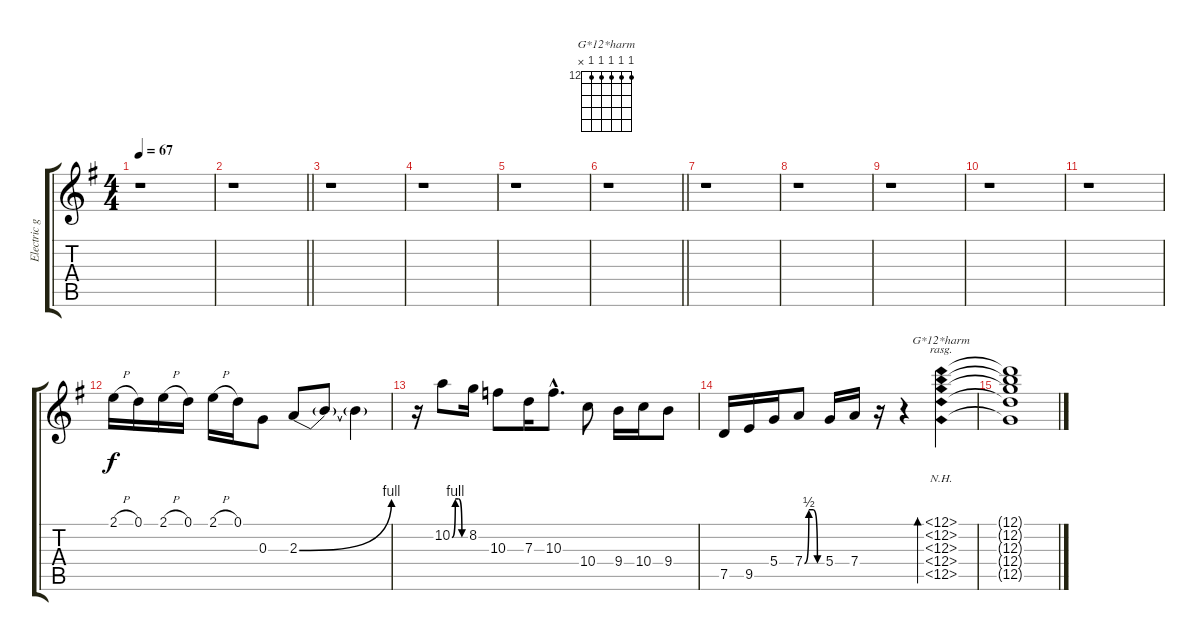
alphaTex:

\track ("Electric guitar (open G) - Felder solo" "Electric g") {instrument electricguitarjazz}
\staff {score tabs}
\tuning (D4 B3 G3 D3 G2 D2) {hide}
\chord ("G*12*harm" 12 12 12 12 12 x) {firstfret 12 barre 0}
\ts (4 4)
\tempo 67
\clef g2
\ks g
r.1{dy f} |
\barLineRight lightlight
r.1 |
r.1 |
r.1 |
r.1 |
\barLineRight lightlight
r.1 |
r.1 |
r.1 |
r.1 |
r.1 |
r.1 |
2.1{h}.16 0.1.16 2.1{h}.16 0.1.16 2.1{h}.16 0.1.16 0.3.8 2.3{be (bend 0 0 60 4)}.8 2.3{t}.8 2.3{t}.4 |
r.16 10.2{be (custom 0 0 15 4 30 4 45 0 60 0)}.8 8.2.16 10.3.8 7.3.16 10.3{hac}.8{d} 10.4.8 9.4.16 10.4.16 9.4.8 |
7.5.16 9.5.16 5.4.16 7.4{be (custom 0 0 15 2 30 2 45 0 60 0)}.8 5.4.16 7.4.16 r.16 r.4 (12.1{nh} 12.2{nh} 12.3{nh} 12.4{nh} 12.5{nh}).4{bd 120 ch "G*12*harm" rasg ii} |
(12.1{t} 12.2{t} 12.3{t} 12.4{t} 12.5{t}).1
